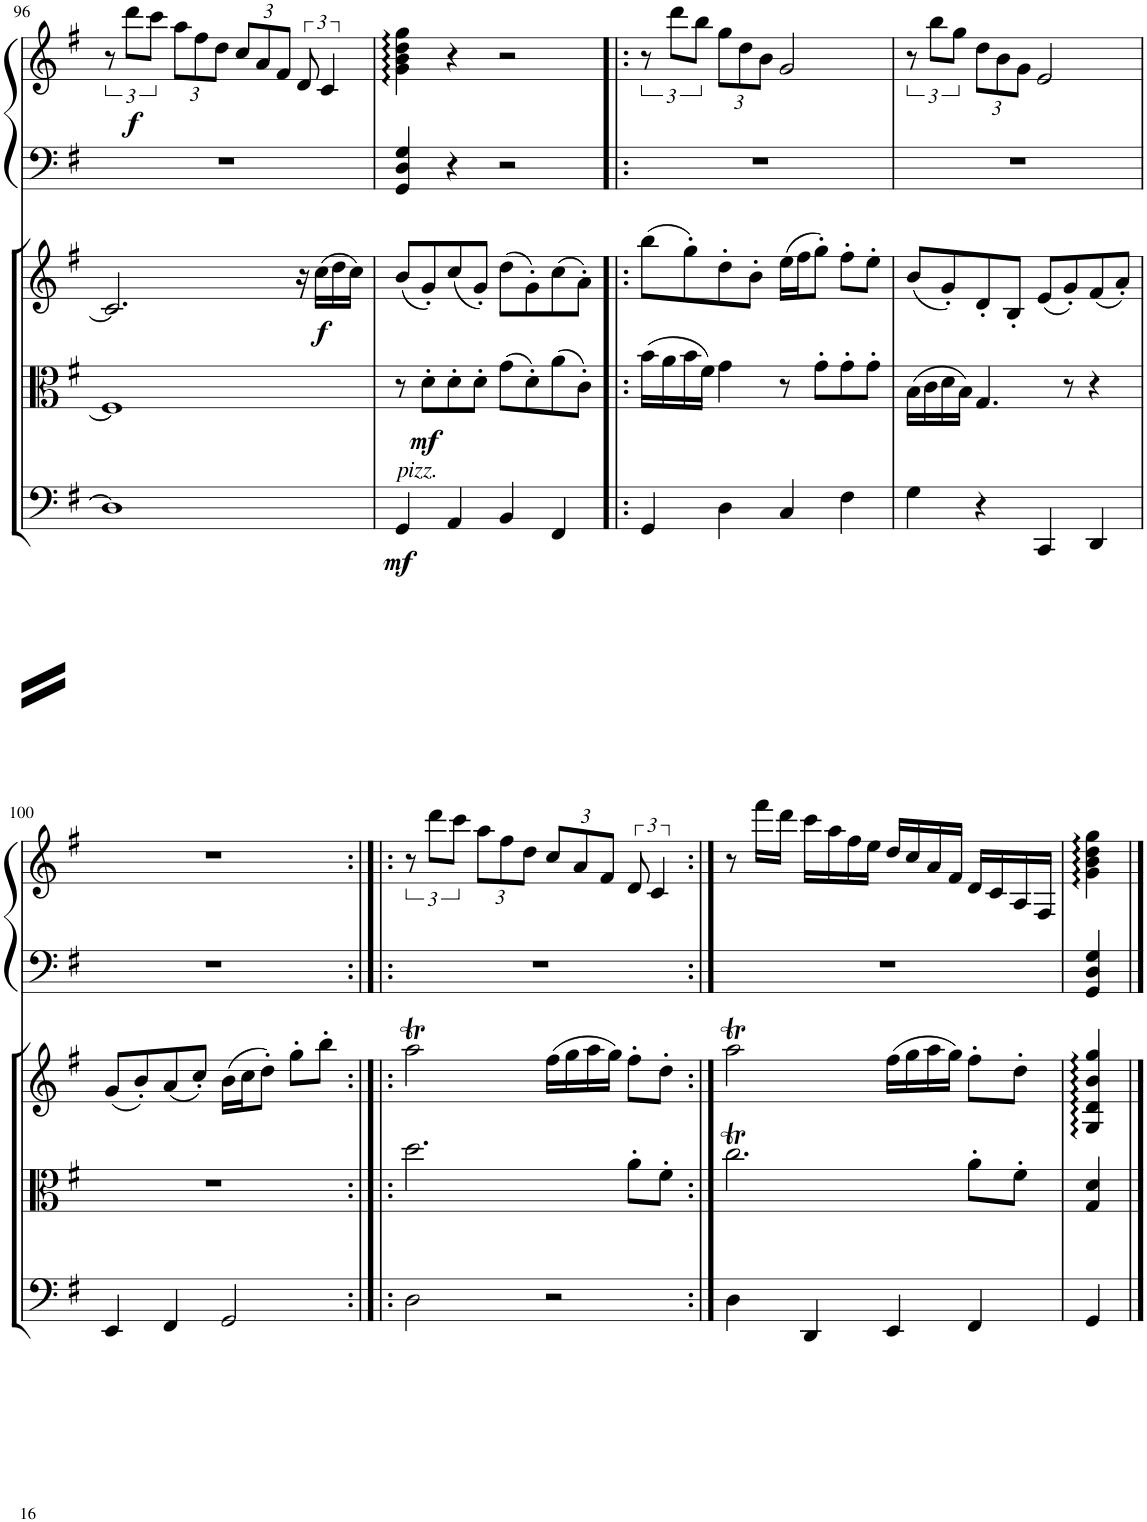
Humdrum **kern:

**kern	**dynam	**kern	**dynam	**kern	**dynam	**kern	**kern	**dynam
*part4	*part4	*part3	*part3	*part2	*part2	*part1	*part1	*part1
*staff5	*staff5	*staff4	*staff4	*staff3	*staff3	*staff2	*staff1	*staff1/2
*I"Violoncello	*	*I"Viola	*	*I"Housle	*	*I"Harfa	*	*
*I'Vc	*	*I'Vla	*	*	*	*	*	*
!!LO:PB:g=z
*clefF4	*	*clefC3	*	*clefG2	*	*clefF4	*clefG2	*
*k[f#]	*	*k[f#]	*	*k[f#]	*	*k[f#]	*k[f#]	*
*M4/4	*	*M4/4	*	*M4/4	*	*M4/4	*M4/4	*
=96	=96	=96	=96	=96	=96	=96	=96	=96
1D]	.	1F#]	.	2.c/]	.	1r	12r	.
!	!	!	!	!	!	!	!	!LO:DY:b
.	.	.	.	.	.	.	12ddd\L	f
.	.	.	.	.	.	.	12ccc\J	.
*	*	*	*	*	*	*	*Xbrackettup	*
.	.	.	.	.	.	.	12aa\L	.
.	.	.	.	.	.	.	12ff#\	.
.	.	.	.	.	.	.	12dd\J	.
.	.	.	.	.	.	.	12cc/L	.
.	.	.	.	.	.	.	12a/	.
.	.	.	.	.	.	.	12f#/J	.
*	*	*	*	*	*	*	*brackettup	*
.	.	.	.	16r	.	.	12d/	.
!	!	!	!	!	!LO:DY:b	!	!	!
.	.	.	.	(16cc\LL	f	.	.	.
.	.	.	.	.	.	.	6c/	.
.	.	.	.	16dd\	.	.	.	.
.	.	.	.	16cc\JJ)	.	.	.	.
=97	=97	=97	=97	=97	=97	=97	=97	=97
!LO:TX:a:i:t=pizz.	!	!	!	!	!	!	!	!
!	!LO:DY:b	!	!	!	!	!	!	!
4GG/	mf	8r	.	(8b/L	.	4GG/ 4D/ 4G/	4g\ 4b\ 4dd\ 4gg\	.
!	!	!	!LO:DY:b	!	!	!	!	!
.	.	8d'\L	mf	8g'/)	.	.	.	.
4AA/	.	8d'\	.	(8cc/	.	4r	4r	.
.	.	8d'\J	.	8g'/J)	.	.	.	.
4BB/	.	(8g\L	.	(8dd\L	.	2r	2r	.
.	.	8d'\)	.	8g'\)	.	.	.	.
4FF#/	.	(8a\	.	(8cc\	.	.	.	.
.	.	8c'\J)	.	8a'\J)	.	.	.	.
=98!|:	=98!|:	=98!|:	=98!|:	=98!|:	=98!|:	=98!|:	=98!|:	=98!|:
4GG/	.	(16b\LL	.	(8bb\L	.	1r	12r	.
.	.	16a\	.	.	.	.	.	.
.	.	.	.	.	.	.	12ddd\L	.
.	.	16b\	.	8gg'\)	.	.	.	.
.	.	.	.	.	.	.	12bb\J	.
.	.	16f#\JJ)	.	.	.	.	.	.
*	*	*	*	*	*	*	*Xbrackettup	*
4D\	.	4g\	.	8dd'\	.	.	12gg\L	.
.	.	.	.	.	.	.	12dd\	.
.	.	.	.	8b'\J	.	.	.	.
.	.	.	.	.	.	.	12b\J	.
4C/	.	8r	.	(16ee\LL	.	.	2g/	.
.	.	.	.	16ff#\J	.	.	.	.
.	.	8g'\L	.	8gg'\J)	.	.	.	.
4F#\	.	8g'\	.	8ff#'\L	.	.	.	.
.	.	8g'\J	.	8ee'\J	.	.	.	.
=99	=99	=99	=99	=99	=99	=99	=99	=99
*	*	*	*	*	*	*	*brackettup	*
4G\	.	(16B\LL	.	(8b/L	.	1r	12r	.
.	.	16c\	.	.	.	.	.	.
.	.	.	.	.	.	.	12bb\L	.
.	.	16d\	.	8g'/)	.	.	.	.
.	.	.	.	.	.	.	12gg\J	.
.	.	16B\JJ)	.	.	.	.	.	.
*	*	*	*	*	*	*	*Xbrackettup	*
4r	.	4.G/	.	8d'/	.	.	12dd\L	.
.	.	.	.	.	.	.	12b\	.
.	.	.	.	8B'/J	.	.	.	.
.	.	.	.	.	.	.	12g\J	.
4CC/	.	.	.	(8e/L	.	.	2e/	.
.	.	8r	.	8g'/)	.	.	.	.
4DD/	.	4r	.	(8f#/	.	.	.	.
.	.	.	.	8a'/J)	.	.	.	.
!!LO:LB:g=z
=100	=100	=100	=100	=100	=100	=100	=100	=100
4EE/	.	1r	.	(8g/L	.	1r	1r	.
.	.	.	.	8b'/)	.	.	.	.
4FF#/	.	.	.	(8a/	.	.	.	.
.	.	.	.	8cc'/J)	.	.	.	.
2GG/	.	.	.	(16b\LL	.	.	.	.
.	.	.	.	16cc\J	.	.	.	.
.	.	.	.	8dd'\J)	.	.	.	.
.	.	.	.	8gg'\L	.	.	.	.
.	.	.	.	8bb'\J	.	.	.	.
=101:|!|:	=101:|!|:	=101:|!|:	=101:|!|:	=101:|!|:	=101:|!|:	=101:|!|:	=101:|!|:	=101:|!|:
*	*	*	*	*	*	*	*brackettup	*
2D\	.	2.dd\	.	2aaT\	.	1r	12r	.
.	.	.	.	.	.	.	12ddd\L	.
.	.	.	.	.	.	.	12ccc\J	.
*	*	*	*	*	*	*	*Xbrackettup	*
.	.	.	.	.	.	.	12aa\L	.
.	.	.	.	.	.	.	12ff#\	.
.	.	.	.	.	.	.	12dd\J	.
2r	.	.	.	(16ff#\LL	.	.	12cc/L	.
.	.	.	.	16gg\	.	.	.	.
.	.	.	.	.	.	.	12a/	.
.	.	.	.	16aa\	.	.	.	.
.	.	.	.	.	.	.	12f#/J	.
.	.	.	.	16gg\JJ)	.	.	.	.
*	*	*	*	*	*	*	*brackettup	*
.	.	8a'\L	.	8ff#'\L	.	.	12d/	.
.	.	.	.	.	.	.	6c/	.
.	.	8f#'\J	.	8dd'\J	.	.	.	.
=102:|!	=102:|!	=102:|!	=102:|!	=102:|!	=102:|!	=102:|!	=102:|!	=102:|!
4D\	.	2.ccT\	.	2aaT\	.	1r	8r	.
.	.	.	.	.	.	.	16fff#\LL	.
.	.	.	.	.	.	.	16ddd\JJ	.
4DD/	.	.	.	.	.	.	16ccc\LL	.
.	.	.	.	.	.	.	16aa\	.
.	.	.	.	.	.	.	16ff#\	.
.	.	.	.	.	.	.	16ee\JJ	.
4EE/	.	.	.	(16ff#\LL	.	.	16dd/LL	.
.	.	.	.	16gg\	.	.	16cc/	.
.	.	.	.	16aa\	.	.	16a/	.
.	.	.	.	16gg\JJ)	.	.	16f#/JJ	.
4FF#/	.	8a'\L	.	8ff#'\L	.	.	16d/LL	.
.	.	.	.	.	.	.	16c/	.
.	.	8f#'\J	.	8dd'\J	.	.	16A/	.
.	.	.	.	.	.	.	16F#/JJ	.
=103	=103	=103	=103	=103	=103	=103	=103	=103
4GG/	.	4G/ 4d/	.	4G/ 4d/ 4b/ 4gg/	.	4GG/ 4D/ 4G/	4g\ 4b\ 4dd\ 4gg\	.
==	==	==	==	==	==	==	==	==
*-	*-	*-	*-	*-	*-	*-	*-	*-
